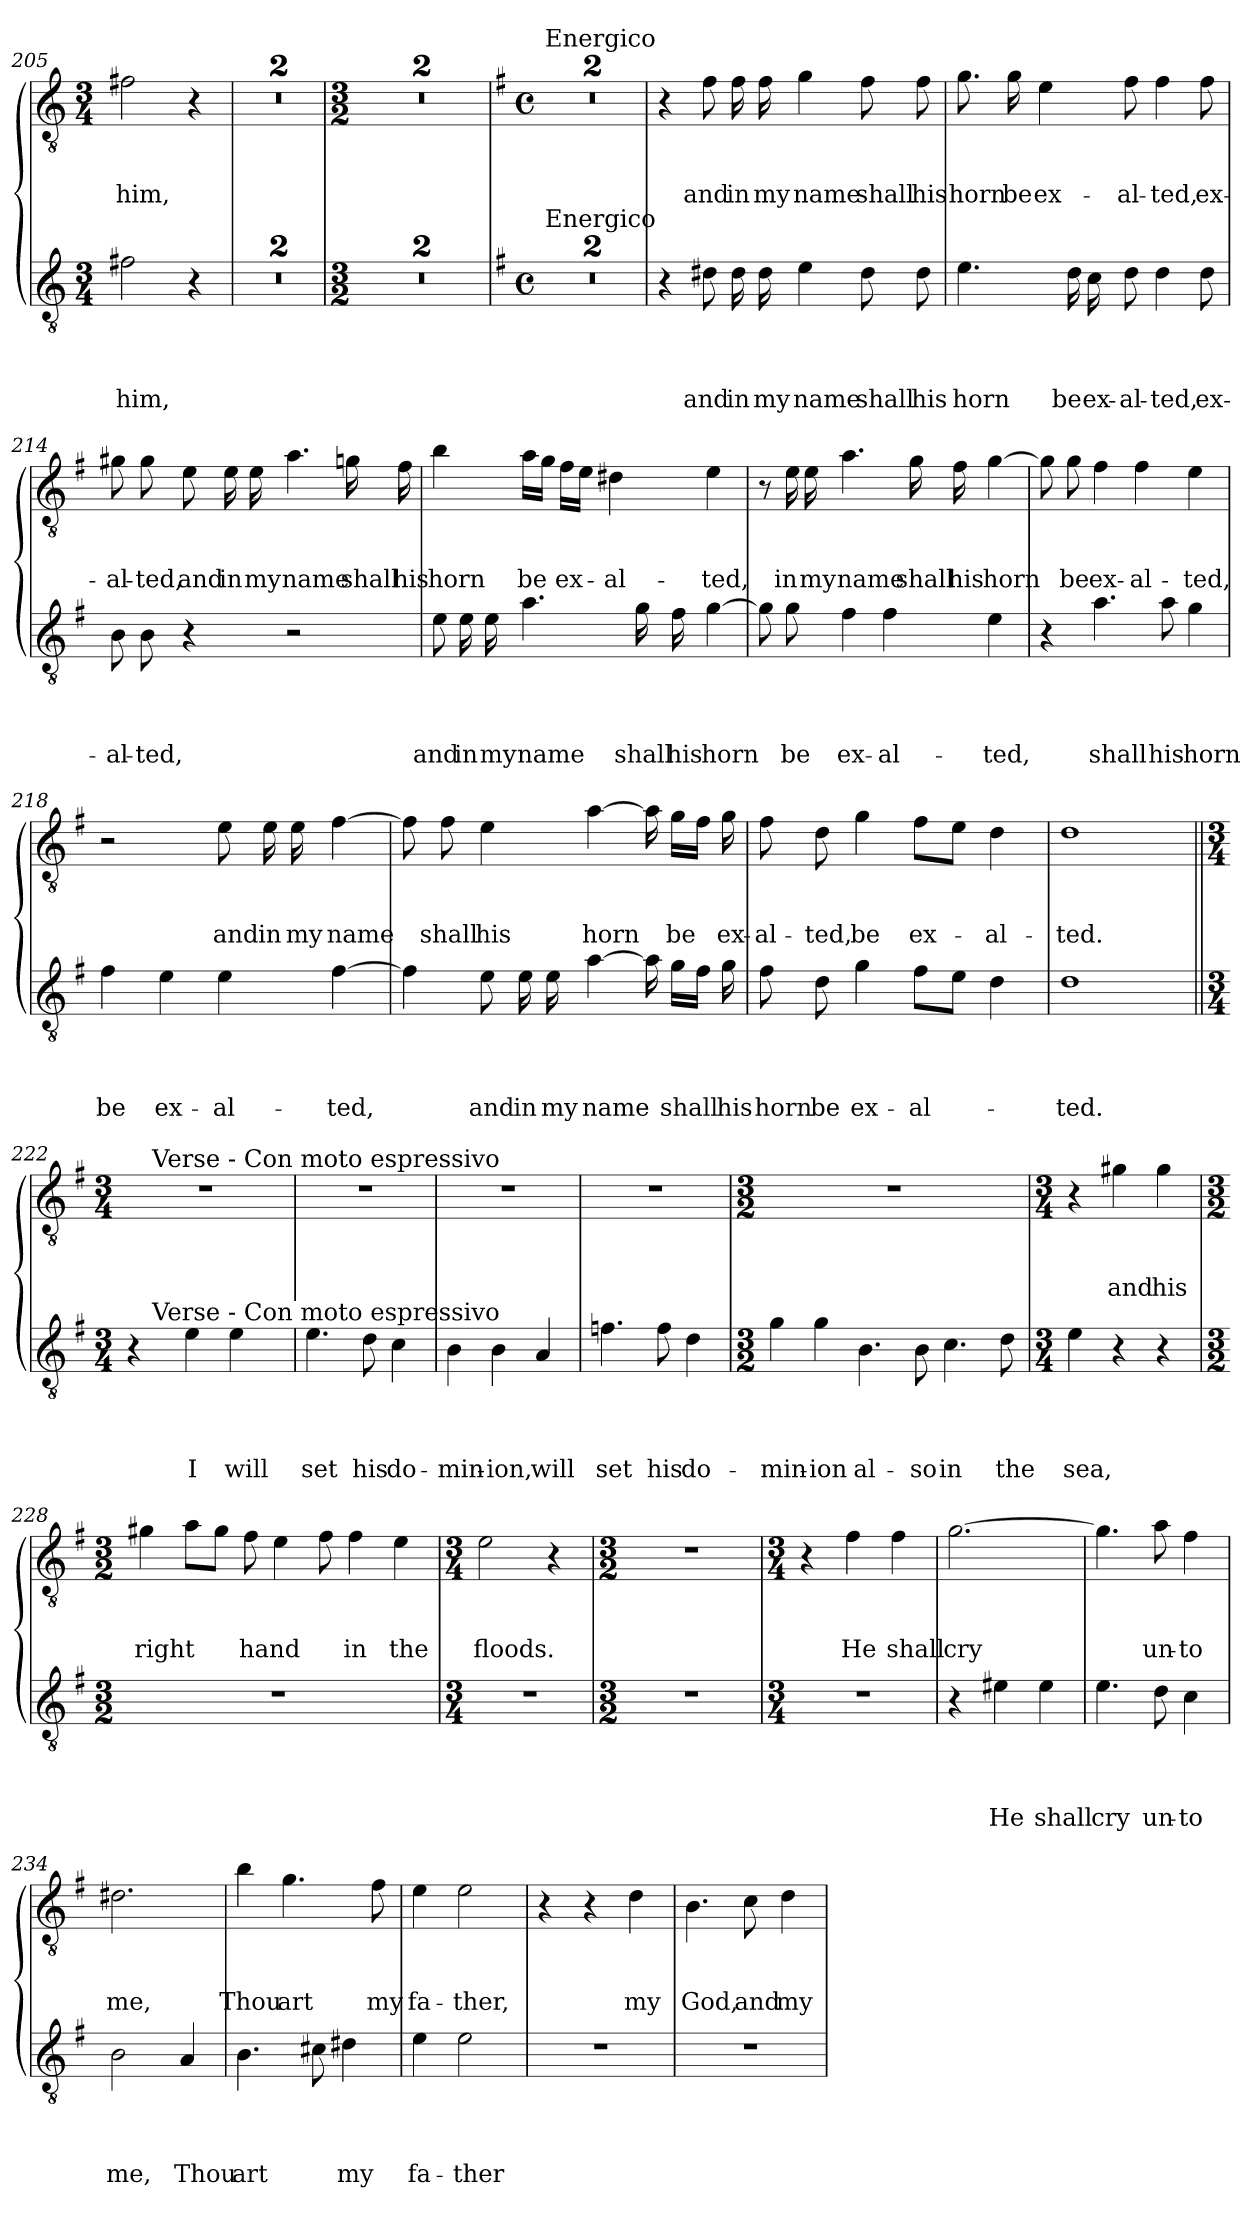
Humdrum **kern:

**kern	**text	**text	**text	**text	**kern	**text	**text	**text
*part2	*part2	*part2	*part2	*part2	*part1	*part1	*part1	*part1
*staff2	*staff2	*staff2	*staff2	*staff2	*staff1	*staff1	*staff1	*staff1
*clefGv2	*	*	*	*	*clefGv2	*	*	*
*k[]	*	*	*	*	*k[]	*	*	*
*C:	*	*	*	*	*C:	*	*	*
*M3/4	*	*	*	*	*M3/4	*	*	*
=205	=205	=205	=205	=205	=205	=205	=205	=205
!	!	!	!	!LO:LY:b	!	!	!	!LO:LY:b
2f#X\	.	.	.	him,	2f#X\	.	.	him,
4r	.	.	.	.	4r	.	.	.
=206	=206	=206	=206	=206	=206	=206	=206	=206
2.r	.	.	.	.	2.r	.	.	.
=207	=207	=207	=207	=207	=207	=207	=207	=207
2.r	.	.	.	.	2.r	.	.	.
=208	=208	=208	=208	=208	=208	=208	=208	=208
*M3/2	*	*	*	*	*M3/2	*	*	*
1.r	.	.	.	.	1.r	.	.	.
=209	=209	=209	=209	=209	=209	=209	=209	=209
1.r	.	.	.	.	1.r	.	.	.
!!LO:LB:g=z
=210	=210	=210	=210	=210	=210	=210	=210	=210
*k[f#]	*	*	*	*	*k[f#]	*	*	*
*G:	*	*	*	*	*G:	*	*	*
*M4/4	*	*	*	*	*M4/4	*	*	*
*met(c)	*	*	*	*	*met(c)	*	*	*
!	!	!	!	!	!LO:TX:a:t=Energico	!	!	!
!LO:TX:a:t=Energico	!	!	!	!	!	!	!	!
1r	.	.	.	.	1r	.	.	.
=211	=211	=211	=211	=211	=211	=211	=211	=211
1r	.	.	.	.	1r	.	.	.
=212	=212	=212	=212	=212	=212	=212	=212	=212
4r	.	.	.	.	4r	.	.	.
!	!	!	!	!LO:LY:b	!	!	!	!LO:LY:b
8d#X\	.	.	.	and	8f#\	.	.	and
!	!	!	!	!LO:LY:b	!	!	!	!LO:LY:b
16d#\	.	.	.	in	16f#\	.	.	in
!	!	!	!	!LO:LY:b	!	!	!	!LO:LY:b
16d#\	.	.	.	my	16f#\	.	.	my
!	!	!	!	!LO:LY:b	!	!	!	!LO:LY:b
4e\	.	.	.	name	4g\	.	.	name
!	!	!	!	!LO:LY:b	!	!	!	!LO:LY:b
8d#\	.	.	.	shall	8f#\	.	.	shall
!	!	!	!	!LO:LY:b	!	!	!	!LO:LY:b
8d#\	.	.	.	his	8f#\	.	.	his
=213	=213	=213	=213	=213	=213	=213	=213	=213
!	!	!	!	!LO:LY:b	!	!	!	!LO:LY:b
4.e\	.	.	.	horn	8.g\	.	.	horn
!	!	!	!	!	!	!	!	!LO:LY:b
.	.	.	.	.	16g\	.	.	be
!	!	!	!	!	!	!	!	!LO:LY:b
.	.	.	.	.	4e\	.	.	ex-
!	!	!	!	!LO:LY:b	!	!	!	!
16d\	.	.	.	be	.	.	.	.
!	!	!	!	!LO:LY:b	!	!	!	!
16c\	.	.	.	ex-	.	.	.	.
!	!	!	!	!LO:LY:b	!	!	!	!LO:LY:b
8d\	.	.	.	-al-	8f#\	.	.	-al-
!	!	!	!	!LO:LY:b	!	!	!	!LO:LY:b
4d\	.	.	.	-ted,	4f#\	.	.	-ted,
!	!	!	!	!LO:LY:b	!	!	!	!LO:LY:b
8d\	.	.	.	ex-	8f#\	.	.	ex-
=214	=214	=214	=214	=214	=214	=214	=214	=214
!	!	!	!	!LO:LY:b	!	!	!	!LO:LY:b
8B\	.	.	.	-al-	8g#X\	.	.	-al-
!	!	!	!	!LO:LY:b	!	!	!	!LO:LY:b
8B\	.	.	.	-ted,	8g#\	.	.	-ted,
!	!	!	!	!	!	!	!	!LO:LY:b
4r	.	.	.	.	8e\	.	.	and
!	!	!	!	!	!	!	!	!LO:LY:b
.	.	.	.	.	16e\	.	.	in
!	!	!	!	!	!	!	!	!LO:LY:b
.	.	.	.	.	16e\	.	.	my
!	!	!	!	!	!	!	!	!LO:LY:b
2r	.	.	.	.	4.a\	.	.	name
!	!	!	!	!	!	!	!	!LO:LY:b
.	.	.	.	.	16gn\	.	.	shall
!	!	!	!	!	!	!	!	!LO:LY:b
.	.	.	.	.	16f#\	.	.	his
!!LO:LB:g=z
=215	=215	=215	=215	=215	=215	=215	=215	=215
!	!	!	!	!LO:LY:b	!	!	!	!LO:LY:b
8e\	.	.	.	and	4b\	.	.	horn
!	!	!	!	!LO:LY:b	!	!	!	!
16e\	.	.	.	in	.	.	.	.
!	!	!	!	!LO:LY:b	!	!	!	!
16e\	.	.	.	my	.	.	.	.
!	!	!	!	!LO:LY:b	!	!	!	!LO:LY:b
4.a\	.	.	.	name	16a\LL	.	.	be
.	.	.	.	.	16g\JJ	.	.	.
!	!	!	!	!	!	!	!	!LO:LY:b
.	.	.	.	.	16f#\LL	.	.	ex-
.	.	.	.	.	16e\JJ	.	.	.
!	!	!	!	!	!	!	!	!LO:LY:b
.	.	.	.	.	4d#X\	.	.	-al-
!	!	!	!	!LO:LY:b	!	!	!	!
16g\	.	.	.	shall	.	.	.	.
!	!	!	!	!LO:LY:b	!	!	!	!
16f#\	.	.	.	his	.	.	.	.
!	!	!	!	!LO:LY:b	!	!	!	!LO:LY:b
[4g\	.	.	.	horn	4e\	.	.	-ted,
=216	=216	=216	=216	=216	=216	=216	=216	=216
8g\]	.	.	.	.	8r	.	.	.
!	!	!	!	!LO:LY:b	!	!	!	!LO:LY:b
8g\	.	.	.	be	16e\	.	.	in
!	!	!	!	!	!	!	!	!LO:LY:b
.	.	.	.	.	16e\	.	.	my
!	!	!	!	!LO:LY:b	!	!	!	!LO:LY:b
4f#\	.	.	.	ex-	4.a\	.	.	name
!	!	!	!	!LO:LY:b	!	!	!	!
4f#\	.	.	.	-al-	.	.	.	.
!	!	!	!	!	!	!	!	!LO:LY:b
.	.	.	.	.	16g\	.	.	shall
!	!	!	!	!	!	!	!	!LO:LY:b
.	.	.	.	.	16f#\	.	.	his
!	!	!	!	!LO:LY:b	!	!	!	!LO:LY:b
4e\	.	.	.	-ted,	[4g\	.	.	horn
=217	=217	=217	=217	=217	=217	=217	=217	=217
4r	.	.	.	.	8g\]	.	.	.
!	!	!	!	!	!	!	!	!LO:LY:b
.	.	.	.	.	8g\	.	.	be
!	!	!	!	!LO:LY:b	!	!	!	!LO:LY:b
4.a\	.	.	.	shall	4f#\	.	.	ex-
!	!	!	!	!	!	!	!	!LO:LY:b
.	.	.	.	.	4f#\	.	.	-al-
!	!	!	!	!LO:LY:b	!	!	!	!
8a\	.	.	.	his	.	.	.	.
!	!	!	!	!LO:LY:b	!	!	!	!LO:LY:b
4g\	.	.	.	horn	4e\	.	.	-ted,
=218	=218	=218	=218	=218	=218	=218	=218	=218
!	!	!	!	!LO:LY:b	!	!	!	!
4f#\	.	.	.	be	2r	.	.	.
!	!	!	!	!LO:LY:b	!	!	!	!
4e\	.	.	.	ex-	.	.	.	.
!	!	!	!	!LO:LY:b	!	!	!	!LO:LY:b
4e\	.	.	.	-al-	8e\	.	.	and
!	!	!	!	!	!	!	!	!LO:LY:b
.	.	.	.	.	16e\	.	.	in
!	!	!	!	!	!	!	!	!LO:LY:b
.	.	.	.	.	16e\	.	.	my
!	!	!	!	!LO:LY:b	!	!	!	!LO:LY:b
[4f#\	.	.	.	-ted,	[4f#\	.	.	name
!!LO:LB:g=z
=219	=219	=219	=219	=219	=219	=219	=219	=219
4f#\]	.	.	.	.	8f#\]	.	.	.
!	!	!	!	!	!	!	!	!LO:LY:b
.	.	.	.	.	8f#\	.	.	shall
!	!	!	!	!LO:LY:b	!	!	!	!LO:LY:b
8e\	.	.	.	and	4e\	.	.	his
!	!	!	!	!LO:LY:b	!	!	!	!
16e\	.	.	.	in	.	.	.	.
!	!	!	!	!LO:LY:b	!	!	!	!
16e\	.	.	.	my	.	.	.	.
!	!	!	!	!LO:LY:b	!	!	!	!LO:LY:b
[4a\	.	.	.	name	[4a\	.	.	horn
16a\]	.	.	.	.	16a\]	.	.	.
!	!	!	!	!LO:LY:b	!	!	!	!LO:LY:b
16g\LL	.	.	.	shall	16g\LL	.	.	be
16f#\JJ	.	.	.	.	16f#\JJ	.	.	.
!	!	!	!	!LO:LY:b	!	!	!	!LO:LY:b
16g\	.	.	.	his	16g\	.	.	ex-
=220	=220	=220	=220	=220	=220	=220	=220	=220
!	!	!	!	!LO:LY:b	!	!	!	!LO:LY:b
8f#\	.	.	.	horn	8f#\	.	.	-al-
!	!	!	!	!LO:LY:b	!	!	!	!LO:LY:b
8d\	.	.	.	be	8d\	.	.	-ted,
!	!	!	!	!LO:LY:b	!	!	!	!LO:LY:b
4g\	.	.	.	ex-	4g\	.	.	be
!	!	!	!	!LO:LY:b	!	!	!	!LO:LY:b
8f#\L	.	.	.	-al-	8f#\L	.	.	ex-
8e\J	.	.	.	.	8e\J	.	.	.
!	!	!	!	!	!	!	!	!LO:LY:b
4d\	.	.	.	.	4d\	.	.	-al-
=221	=221	=221	=221	=221	=221	=221	=221	=221
!	!	!	!	!LO:LY:b	!	!	!	!LO:LY:b
1d	.	.	.	-ted.	1d	.	.	-ted.
=222||	=222||	=222||	=222||	=222||	=222||	=222||	=222||	=222||
*M3/4	*	*	*	*	*M3/4	*	*	*
*^	*	*	*	*	*^	*	*	*
4r	16.ryy	.	.	.	.	2.r	16.ryy	.	.	.
!	!	!	!	!	!	!	!LO:TX:a:t=Verse - Con moto espressivo	!	!	!
!	!LO:TX:a:t=Verse - Con moto espressivo	!	!	!	!	!	!	!	!	!
.	2ryy	.	.	.	.	.	2ryy	.	.	.
!	!	!	!	!	!LO:LY:b	!	!	!	!	!
4e\	.	.	.	.	I	.	.	.	.	.
!	!	!	!	!	!LO:LY:b	!	!	!	!	!
4e\	.	.	.	.	will	.	.	.	.	.
.	8ryy	.	.	.	.	.	8ryy	.	.	.
.	32ryy	.	.	.	.	.	32ryy	.	.	.
=223	=223	=223	=223	=223	=223	=223	=223	=223	=223	=223
!	!	!	!	!	!LO:LY:b	!	!	!	!	!
*v	*v	*	*	*	*	*	*	*	*	*
*	*	*	*	*	*v	*v	*	*	*
4.e\	.	.	.	set	2.r	.	.	.
!	!	!	!	!LO:LY:b	!	!	!	!
8d\	.	.	.	his	.	.	.	.
!	!	!	!	!LO:LY:b	!	!	!	!
4c\	.	.	.	do-	.	.	.	.
!!LO:PB:g=z
=224	=224	=224	=224	=224	=224	=224	=224	=224
!	!	!	!	!LO:LY:b	!	!	!	!
4B\	.	.	.	-min-	2.r	.	.	.
!	!	!	!	!LO:LY:b	!	!	!	!
4B\	.	.	.	-ion,	.	.	.	.
!	!	!	!	!LO:LY:b	!	!	!	!
4A/	.	.	.	will	.	.	.	.
=225	=225	=225	=225	=225	=225	=225	=225	=225
!	!	!	!	!LO:LY:b	!	!	!	!
4.fn\	.	.	.	set	2.r	.	.	.
!	!	!	!	!LO:LY:b	!	!	!	!
8f\	.	.	.	his	.	.	.	.
!	!	!	!	!LO:LY:b	!	!	!	!
4d\	.	.	.	do-	.	.	.	.
=226	=226	=226	=226	=226	=226	=226	=226	=226
*M3/2	*	*	*	*	*M3/2	*	*	*
!	!	!	!	!LO:LY:b	!	!	!	!
4g\	.	.	.	-min-	1.r	.	.	.
!	!	!	!	!LO:LY:b	!	!	!	!
4g\	.	.	.	-ion	.	.	.	.
!	!	!	!	!LO:LY:b	!	!	!	!
4.B\	.	.	.	al-	.	.	.	.
!	!	!	!	!LO:LY:b	!	!	!	!
8B\	.	.	.	-so	.	.	.	.
!	!	!	!	!LO:LY:b	!	!	!	!
4.c\	.	.	.	in	.	.	.	.
!	!	!	!	!LO:LY:b	!	!	!	!
8d\	.	.	.	the	.	.	.	.
=227	=227	=227	=227	=227	=227	=227	=227	=227
*M3/4	*	*	*	*	*M3/4	*	*	*
!	!	!	!	!LO:LY:b	!	!	!	!
4e\	.	.	.	sea,	4r	.	.	.
!	!	!	!	!	!	!	!	!LO:LY:b
4r	.	.	.	.	4g#X\	.	.	and
!	!	!	!	!	!	!	!	!LO:LY:b
4r	.	.	.	.	4g#\	.	.	his
=228	=228	=228	=228	=228	=228	=228	=228	=228
*M3/2	*	*	*	*	*M3/2	*	*	*
!	!	!	!	!	!	!	!	!LO:LY:b
1.r	.	.	.	.	4g#X\	.	.	right
.	.	.	.	.	8a\L	.	.	.
.	.	.	.	.	8g#\J	.	.	.
!	!	!	!	!	!	!	!	!LO:LY:b
.	.	.	.	.	8f#\	.	.	hand
.	.	.	.	.	4e\	.	.	.
.	.	.	.	.	8f#\	.	.	.
!	!	!	!	!	!	!	!	!LO:LY:b
.	.	.	.	.	4f#\	.	.	in
!	!	!	!	!	!	!	!	!LO:LY:b
.	.	.	.	.	4e\	.	.	the
!!LO:LB:g=z
=229	=229	=229	=229	=229	=229	=229	=229	=229
*M3/4	*	*	*	*	*M3/4	*	*	*
!	!	!	!	!	!	!	!	!LO:LY:b
2.r	.	.	.	.	2e\	.	.	floods.
.	.	.	.	.	4r	.	.	.
=230	=230	=230	=230	=230	=230	=230	=230	=230
*M3/2	*	*	*	*	*M3/2	*	*	*
1.r	.	.	.	.	1.r	.	.	.
=231	=231	=231	=231	=231	=231	=231	=231	=231
*M3/4	*	*	*	*	*M3/4	*	*	*
2.r	.	.	.	.	4r	.	.	.
!	!	!	!	!	!	!	!	!LO:LY:b
.	.	.	.	.	4f#\	.	.	He
!	!	!	!	!	!	!	!	!LO:LY:b
.	.	.	.	.	4f#\	.	.	shall
=232	=232	=232	=232	=232	=232	=232	=232	=232
!	!	!	!	!	!	!	!	!LO:LY:b
4r	.	.	.	.	[2.g\	.	.	cry
!	!	!	!	!LO:LY:b	!	!	!	!
4e#X\	.	.	.	He	.	.	.	.
!	!	!	!	!LO:LY:b	!	!	!	!
4e#\	.	.	.	shall	.	.	.	.
=233	=233	=233	=233	=233	=233	=233	=233	=233
!	!	!	!	!LO:LY:b	!	!	!	!
4.e\	.	.	.	cry	4.g\]	.	.	.
!	!	!	!	!LO:LY:b	!	!	!	!LO:LY:b
8d\	.	.	.	un-	8a\	.	.	un-
!	!	!	!	!LO:LY:b	!	!	!	!LO:LY:b
4c\	.	.	.	-to	4f#\	.	.	-to
=234	=234	=234	=234	=234	=234	=234	=234	=234
!	!	!	!	!LO:LY:b	!	!	!	!LO:LY:b
2B\	.	.	.	me,	2.d#X\	.	.	me,
!	!	!	!	!LO:LY:b	!	!	!	!
4A/	.	.	.	Thou	.	.	.	.
=235	=235	=235	=235	=235	=235	=235	=235	=235
!	!	!	!	!LO:LY:b	!	!	!	!LO:LY:b
4.B\	.	.	.	art	4b\	.	.	Thou
!	!	!	!	!	!	!	!	!LO:LY:b
.	.	.	.	.	4.g\	.	.	art
8c#X\	.	.	.	.	.	.	.	.
!	!	!	!	!LO:LY:b	!	!	!	!
4d#X\	.	.	.	my	.	.	.	.
!	!	!	!	!	!	!	!	!LO:LY:b
.	.	.	.	.	8f#\	.	.	my
=236	=236	=236	=236	=236	=236	=236	=236	=236
!	!	!	!	!LO:LY:b	!	!	!	!LO:LY:b
4e\	.	.	.	fa-	4e\	.	.	fa-
!	!	!	!	!LO:LY:b	!	!	!	!LO:LY:b
2e\	.	.	.	-ther	2e\	.	.	-ther,
!!LO:LB:g=z
=237	=237	=237	=237	=237	=237	=237	=237	=237
2.r	.	.	.	.	4r	.	.	.
.	.	.	.	.	4r	.	.	.
!	!	!	!	!	!	!	!	!LO:LY:b
.	.	.	.	.	4d\	.	.	my
=238	=238	=238	=238	=238	=238	=238	=238	=238
!	!	!	!	!	!	!	!	!LO:LY:b
2.r	.	.	.	.	4.B\	.	.	God,
!	!	!	!	!	!	!	!	!LO:LY:b
.	.	.	.	.	8c\	.	.	and
!	!	!	!	!	!	!	!	!LO:LY:b
.	.	.	.	.	4d\	.	.	my
=	=	=	=	=	=	=	=	=
*-	*-	*-	*-	*-	*-	*-	*-	*-
